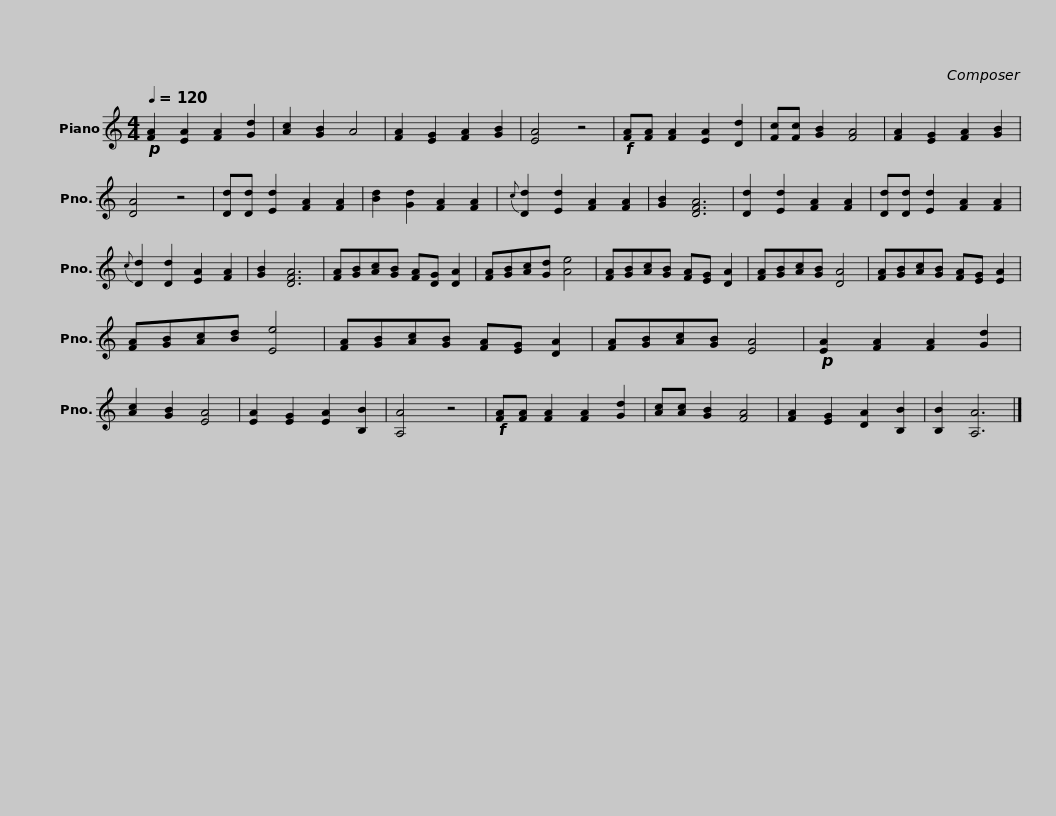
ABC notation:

X:1
L:1/8
Q:1/4=120
M:4/4
I:linebreak $
K:C
V:1 treble
V:1
!p! [FA]2 [EA]2 [FA]2 [Gd]2 | [Ac]2 [GB]2 A4 | [FA]2 [EG]2 [FA]2 [GB]2 | [EA]4 z4 |$!f! [FA][FA] [FA]2 [EA]2 [Dd]2 | %5
 [Fc][Fc] [GB]2 [FA]4 | [FA]2 [EG]2 [FA]2 [GB]2 | [DA]4 z4 |$ [Dd][Dd] [Ed]2 [FA]2 [FA]2 | [Bd]2 [Gd]2 [FA]2 [FA]2 | %10
{c} [Dd]2 [Ed]2 [FA]2 [FA]2 | [GB]2 [DFA]6 |$ [Dd]2 [Ed]2 [FA]2 [FA]2 | [Dd][Dd] [Ed]2 [FA]2 [FA]2 |{c} [Dd]2 [Dd]2 [EA]2 [FA]2 | %15
 [GB]2 [DFA]6 |$ [FA][GB][Ac][GB] [FA][DG] [DA]2 | [FA][GB][Ac][Gd] [Ae]4 | [FA][GB][Ac][GB] [FA][EG] [DA]2 | [FA][GB][Ac][GB] [DA]4 |$ %20
 [FA][GB][Ac][GB] [FA][EG] [EA]2 | [FA][GB][Ac][Bd] [Ee]4 | [FA][GB][Ac][GB] [FA][EG] [DA]2 | [FA][GB][Ac][GB] [EA]4 |$!p! [EA]2 [FA]2 [FA]2 [Gd]2 | %25
 [Ac]2 [GB]2 [EA]4 | [EA]2 [EG]2 [EA]2 [B,B]2 | [A,A]4 z4 |$!f! [FA][FA] [FA]2 [FA]2 [Gd]2 | [Ac][Ac] [GB]2 [FA]4 | %30
 [FA]2 [EG]2 [DA]2 [B,B]2 | [B,B]2 [A,A]6 |] %32
